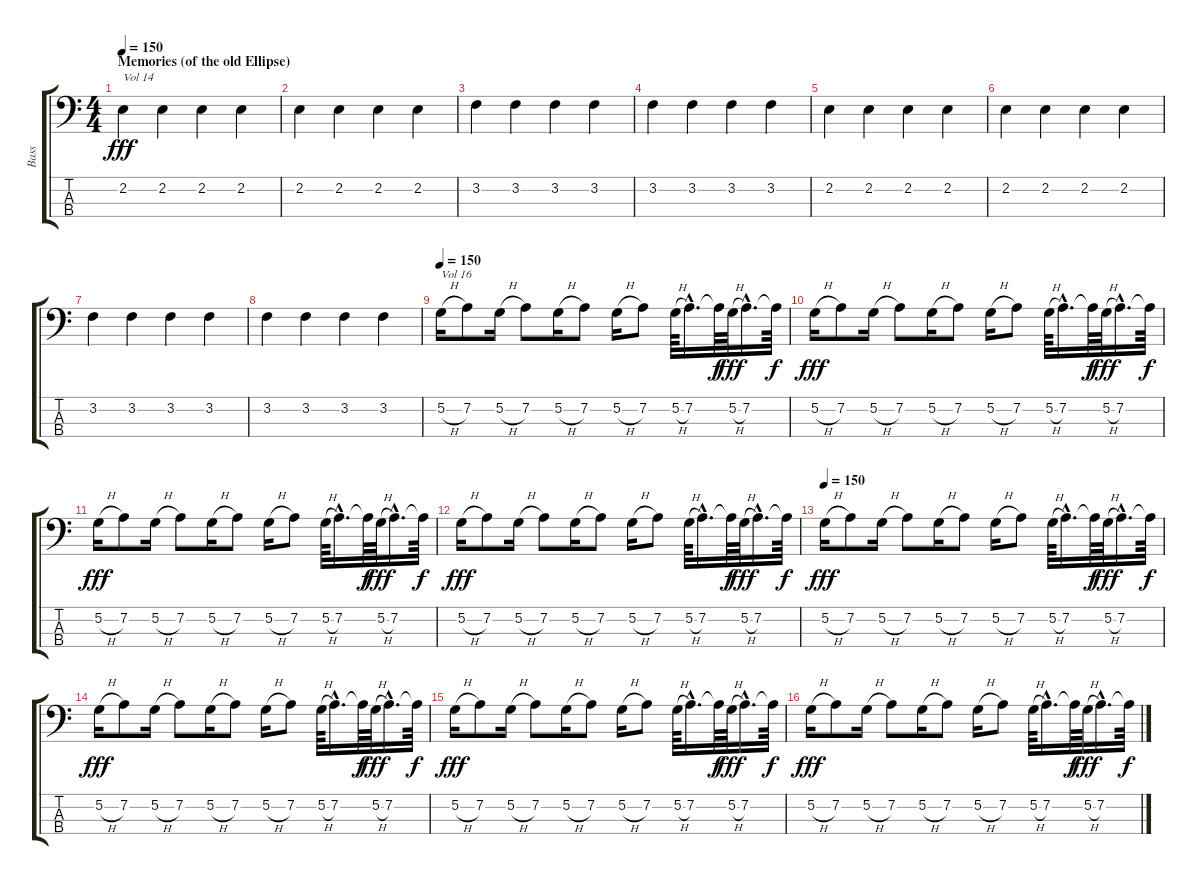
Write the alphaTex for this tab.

\track ("Bass" "Bass") {instrument electricbasspick}
\staff {score tabs}
\tuning (G2 D2 A1 E1) {hide}
\ts (4 4)
\section ("" "Memories (of the old Ellipse)")
\tempo 150
\clef f4
\ks c
2.2.4{txt "Vol 14" dy fff volume 14} 2.2.4 2.2.4 2.2.4 |
2.2.4 2.2.4 2.2.4 2.2.4 |
3.2.4 3.2.4 3.2.4 3.2.4 |
3.2.4 3.2.4 3.2.4 3.2.4 |
2.2.4 2.2.4 2.2.4 2.2.4 |
2.2.4 2.2.4 2.2.4 2.2.4 |
3.2.4 3.2.4 3.2.4 3.2.4 |
3.2.4 3.2.4 3.2.4 3.2.4 |
\tempo 150
5.2{h}.16{txt "Vol 16" volume 16} 7.2.8 5.2{h}.16 7.2.8 5.2{h}.16 7.2.8 5.2{h}.16 7.2.8 5.2{h}.64 7.2{hac}.16{d} 7.2{t}.64{dy f} 5.2{h}.64{dy fff} 7.2{hac}.16{d} 7.2{t}.64{dy f} |
5.2{h}.16{dy fff} 7.2.8 5.2{h}.16 7.2.8 5.2{h}.16 7.2.8 5.2{h}.16 7.2.8 5.2{h}.64 7.2{hac}.16{d} 7.2{t}.64{dy f} 5.2{h}.64{dy fff} 7.2{hac}.16{d} 7.2{t}.64{dy f} |
5.2{h}.16{dy fff} 7.2.8 5.2{h}.16 7.2.8 5.2{h}.16 7.2.8 5.2{h}.16 7.2.8 5.2{h}.64 7.2{hac}.16{d} 7.2{t}.64{dy f} 5.2{h}.64{dy fff} 7.2{hac}.16{d} 7.2{t}.64{dy f} |
5.2{h}.16{dy fff} 7.2.8 5.2{h}.16 7.2.8 5.2{h}.16 7.2.8 5.2{h}.16 7.2.8 5.2{h}.64 7.2{hac}.16{d} 7.2{t}.64{dy f} 5.2{h}.64{dy fff} 7.2{hac}.16{d} 7.2{t}.64{dy f} |
\tempo 150
5.2{h}.16{dy fff} 7.2.8 5.2{h}.16 7.2.8 5.2{h}.16 7.2.8 5.2{h}.16 7.2.8 5.2{h}.64 7.2{hac}.16{d} 7.2{t}.64{dy f} 5.2{h}.64{dy fff} 7.2{hac}.16{d} 7.2{t}.64{dy f} |
5.2{h}.16{dy fff} 7.2.8 5.2{h}.16 7.2.8 5.2{h}.16 7.2.8 5.2{h}.16 7.2.8 5.2{h}.64 7.2{hac}.16{d} 7.2{t}.64{dy f} 5.2{h}.64{dy fff} 7.2{hac}.16{d} 7.2{t}.64{dy f} |
5.2{h}.16{dy fff} 7.2.8 5.2{h}.16 7.2.8 5.2{h}.16 7.2.8 5.2{h}.16 7.2.8 5.2{h}.64 7.2{hac}.16{d} 7.2{t}.64{dy f} 5.2{h}.64{dy fff} 7.2{hac}.16{d} 7.2{t}.64{dy f} |
5.2{h}.16{dy fff} 7.2.8 5.2{h}.16 7.2.8 5.2{h}.16 7.2.8 5.2{h}.16 7.2.8 5.2{h}.64 7.2{hac}.16{d} 7.2{t}.64{dy f} 5.2{h}.64{dy fff} 7.2{hac}.16{d} 7.2{t}.64{dy f}
